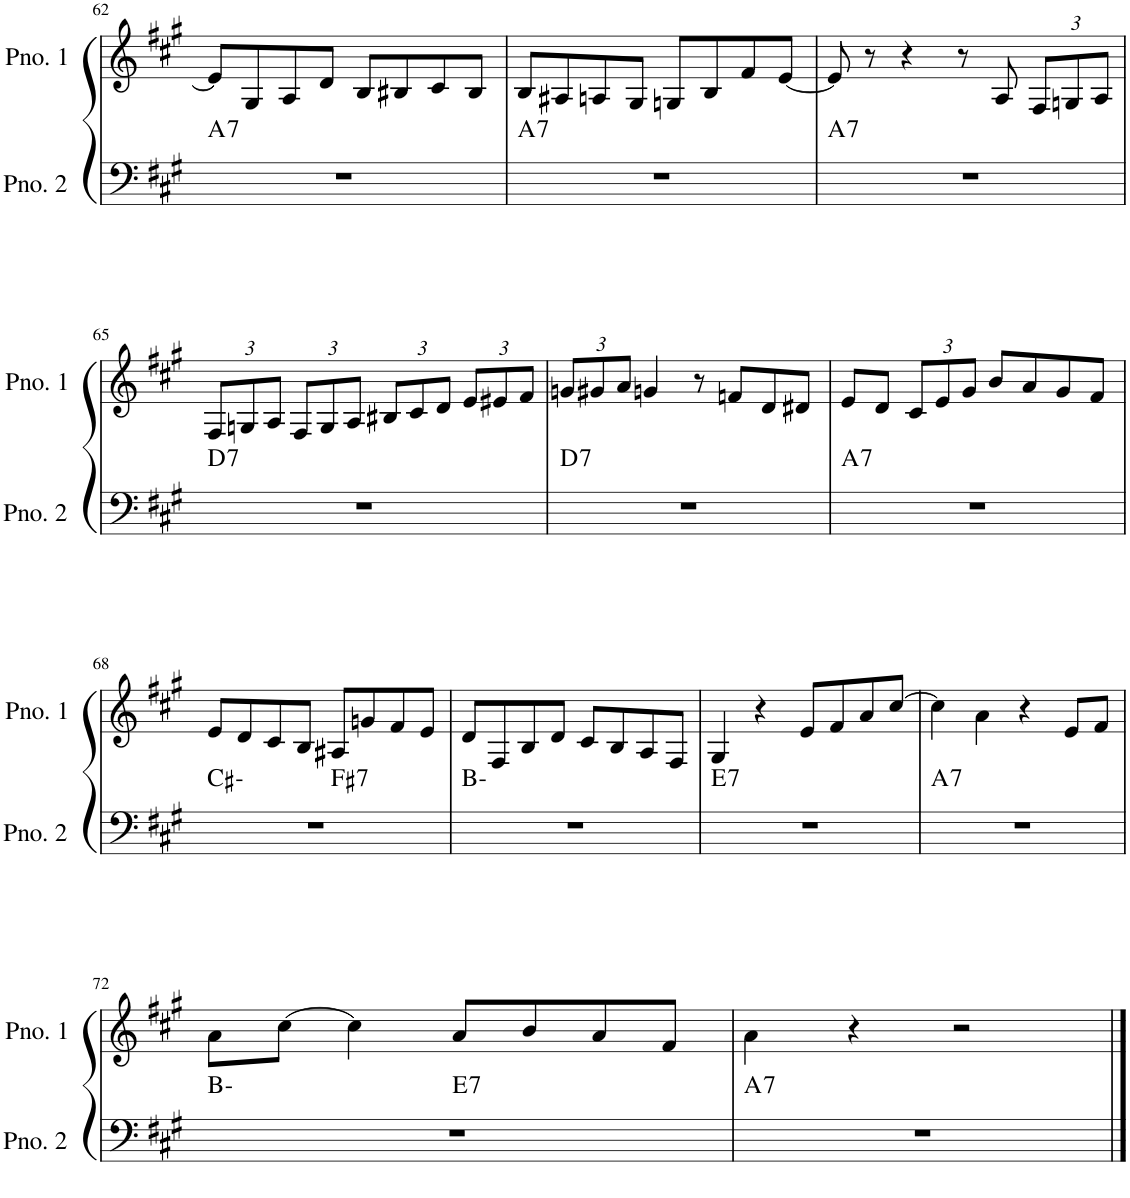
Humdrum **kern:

**kern	**harte	**kern
*part2	*part2	*part1
*staff2	*	*staff1
*I"ピアノ 2	*	*I"ピアノ 1
!!LO:PB:g=z
*clefF4	*	*clefG2
*k[f#c#g#]	*	*k[f#c#g#]
*M4/4	*	*M4/4
=62	=62	=62
!	!LO:H:kt=7	!
1r	A:7	8e/L]
.	.	8G#/
.	.	8A/
.	.	8d/J
.	.	8B/L
.	.	8B#X/
.	.	8c#/
.	.	8B#/J
=63	=63	=63
!	!LO:H:kt=7	!
1r	A:7	8B/L
.	.	8A#X/
.	.	8An/
.	.	8G#/J
.	.	8Gn/L
.	.	8B/
.	.	8f#/
.	.	[8e/J
=64	=64	=64
!	!LO:H:kt=7	!
1r	A:7	8e/]
.	.	8r
.	.	4r
.	.	8r
.	.	8A/
*	*	*Xbrackettup
.	.	12F#/L
.	.	12Gn/
.	.	12A/J
!!LO:LB:g=z
=65	=65	=65
!	!LO:H:kt=7	!
1r	D:7	12F#/L
.	.	12Gn/
.	.	12A/J
.	.	12F#/L
.	.	12G/
.	.	12A/J
.	.	12B#X/L
.	.	12c#/
.	.	12d/J
.	.	12e/L
.	.	12e#X/
.	.	12f#/J
=66	=66	=66
!	!LO:H:kt=7	!
1r	D:7	12gn/L
.	.	12g#X/
.	.	12a/J
.	.	4gn/
.	.	8r
.	.	8fn/L
.	.	8d/
.	.	8d#X/J
=67	=67	=67
!	!LO:H:kt=7	!
1r	A:7	8e/L
.	.	8d/J
.	.	12c#/L
.	.	12e/
.	.	12g#/J
.	.	8b/L
.	.	8a/
.	.	8g#/
.	.	8f#/J
!!LO:LB:g=z
=68	=68	=68
*^	*	*
1r	2ryy	C#:min	8e/L
.	.	.	8d/
.	.	.	8c#/
.	.	.	8B/J
!	!	!LO:H:kt=7	!
.	2ryy	F#:7	8A#X/L
.	.	.	8gn/
.	.	.	8f#/
.	.	.	8e/J
*v	*v	*	*
=69	=69	=69
1r	B:min	8d/L
.	.	8F#/
.	.	8B/
.	.	8d/J
.	.	8c#/L
.	.	8B/
.	.	8A/
.	.	8F#/J
=70	=70	=70
!	!LO:H:kt=7	!
1r	E:7	4G#/
.	.	4r
.	.	8e/L
.	.	8f#/
.	.	8a/
.	.	[8cc#/J
=71	=71	=71
!	!LO:H:kt=7	!
1r	A:7	4cc#\]
.	.	4a\
.	.	4r
.	.	8e/L
.	.	8f#/J
!!LO:LB:g=z
=72	=72	=72
*^	*	*
1r	2ryy	B:min	8a\L
.	.	.	[8cc#\J
.	.	.	4cc#\]
!	!	!LO:H:kt=7	!
.	2ryy	E:7	8a/L
.	.	.	8b/
.	.	.	8a/
.	.	.	8f#/J
=73	=73	=73	=73
!	!	!LO:H:kt=7	!
*v	*v	*	*
1r	A:7	4a\
.	.	4r
.	.	2r
==	==	==
*-	*-	*-
